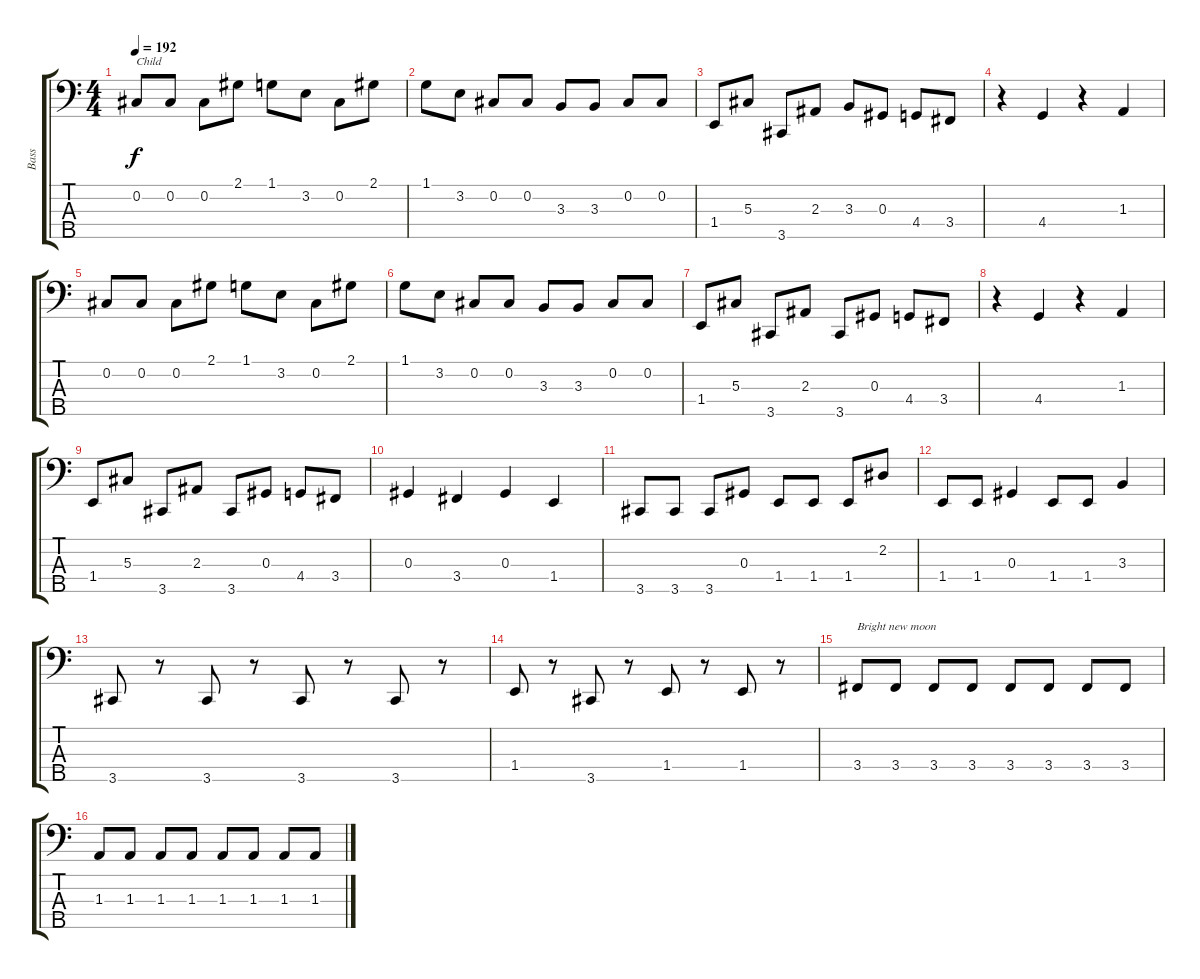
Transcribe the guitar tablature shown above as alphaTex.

\track ("Bass" "Bass") {instrument electricbasspick}
\staff {score tabs}
\tuning (Gb2 Db2 Ab1 Eb1 Bb0) {hide}
\ts (4 4)
\tempo 192
\clef f4
\ks c
0.2.8{txt "Child" dy f} 0.2.8 0.2.8 2.1.8 1.1.8 3.2.8 0.2.8 2.1.8 |
1.1.8 3.2.8 0.2.8 0.2.8 3.3.8 3.3.8 0.2.8 0.2.8 |
1.4.8 5.3.8 3.5.8 2.3.8 3.3.8 0.3.8 4.4.8 3.4.8 |
r.4 4.4.4 r.4 1.3.4 |
0.2.8 0.2.8 0.2.8 2.1.8 1.1.8 3.2.8 0.2.8 2.1.8 |
1.1.8 3.2.8 0.2.8 0.2.8 3.3.8 3.3.8 0.2.8 0.2.8 |
1.4.8 5.3.8 3.5.8 2.3.8 3.5.8 0.3.8 4.4.8 3.4.8 |
r.4 4.4.4 r.4 1.3.4 |
1.4.8 5.3.8 3.5.8 2.3.8 3.5.8 0.3.8 4.4.8 3.4.8 |
0.3.4 3.4.4 0.3.4 1.4.4 |
3.5.8 3.5.8 3.5.8 0.3.8 1.4.8 1.4.8 1.4.8 2.2.8 |
1.4.8 1.4.8 0.3.4 1.4.8 1.4.8 3.3.4 |
3.5.8 r.8 3.5.8 r.8 3.5.8 r.8 3.5.8 r.8 |
1.4.8 r.8 3.5.8 r.8 1.4.8 r.8 1.4.8 r.8 |
3.4.8{txt "Bright new moon"} 3.4.8 3.4.8 3.4.8 3.4.8 3.4.8 3.4.8 3.4.8 |
1.3.8 1.3.8 1.3.8 1.3.8 1.3.8 1.3.8 1.3.8 1.3.8
